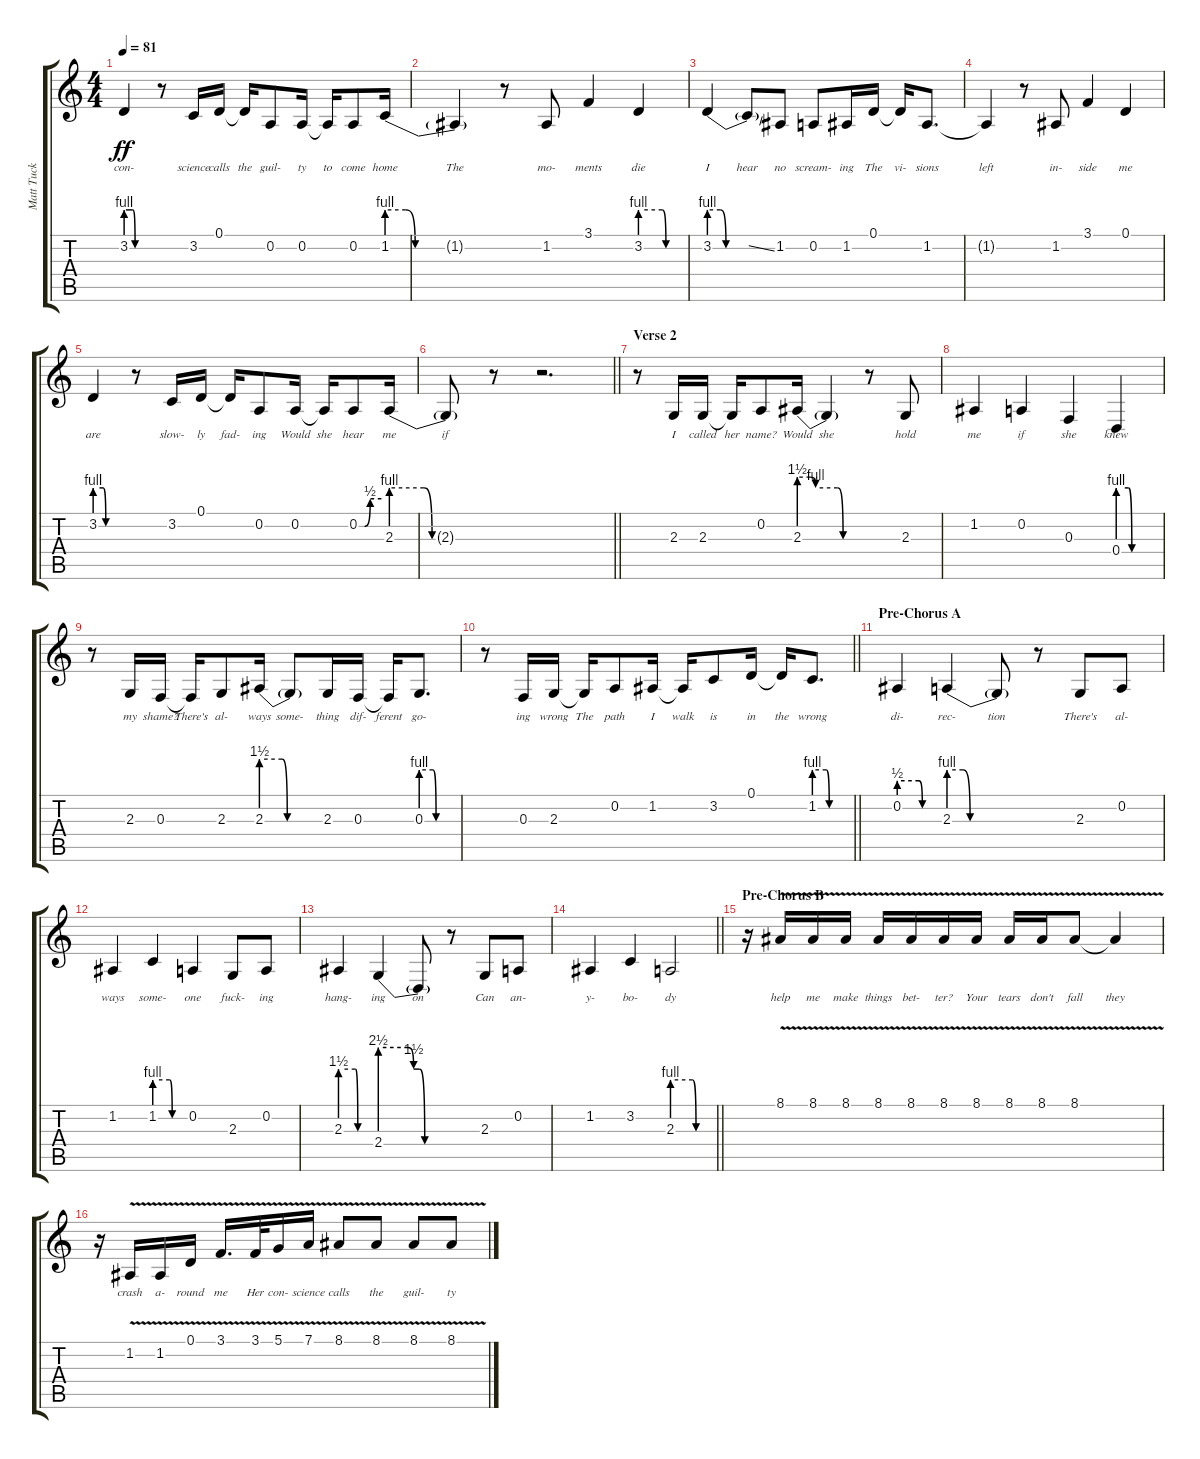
\track ("Matt Tuck (Vocals)" "Matt Tuck ") {instrument tenorsax}
\staff {score tabs}
\tuning (D4 A3 F3 C3 G2 C2) {hide}
\ts (4 4)
\tempo 81
\clef g2
\ks c
3.2{be (custom 0 4 15 4 20 0 60 0)}.4{lyrics (0 "con-") lyrics (1 "") lyrics (2 "") lyrics (3 "") lyrics (4 "") dy ff} r.8 3.2.16{lyrics (0 "science") lyrics (1 "") lyrics (2 "") lyrics (3 "") lyrics (4 "")} 0.1.16{lyrics (0 "calls") lyrics (1 "") lyrics (2 "") lyrics (3 "") lyrics (4 "")} 0.1{t}.16{lyrics (0 "the") lyrics (1 "") lyrics (2 "") lyrics (3 "") lyrics (4 "")} 0.2.8{lyrics (0 "guil-") lyrics (1 "") lyrics (2 "") lyrics (3 "") lyrics (4 "")} 0.2.16{lyrics (0 "ty") lyrics (1 "") lyrics (2 "") lyrics (3 "") lyrics (4 "")} 0.2{t}.16{lyrics (0 "to") lyrics (1 "") lyrics (2 "") lyrics (3 "") lyrics (4 "")} 0.2.8{lyrics (0 "come") lyrics (1 "") lyrics (2 "") lyrics (3 "") lyrics (4 "")} 1.2{be (custom 0 4 10 4 15 0 60 0)}.16{lyrics (0 "home") lyrics (1 "") lyrics (2 "") lyrics (3 "") lyrics (4 "")} |
1.2{t}.4{lyrics (0 "The") lyrics (1 "") lyrics (2 "") lyrics (3 "") lyrics (4 "")} r.8 1.2.8{lyrics (0 "mo-") lyrics (1 "") lyrics (2 "") lyrics (3 "") lyrics (4 "")} 3.1.4{lyrics (0 "ments") lyrics (1 "") lyrics (2 "") lyrics (3 "") lyrics (4 "")} 3.2{be (custom 0 4 30 4 35 0 60 0)}.4{lyrics (0 "die") lyrics (1 "") lyrics (2 "") lyrics (3 "") lyrics (4 "")} |
3.2{be (custom 0 4 10 4 15 0 60 0)}.4{lyrics (0 "I") lyrics (1 "") lyrics (2 "") lyrics (3 "") lyrics (4 "")} 3.2{ss t}.8{lyrics (0 "hear") lyrics (1 "") lyrics (2 "") lyrics (3 "") lyrics (4 "")} 1.2.8{lyrics (0 "no") lyrics (1 "") lyrics (2 "") lyrics (3 "") lyrics (4 "")} 0.2.8{lyrics (0 "scream-") lyrics (1 "") lyrics (2 "") lyrics (3 "") lyrics (4 "")} 1.2.16{lyrics (0 "ing") lyrics (1 "") lyrics (2 "") lyrics (3 "") lyrics (4 "")} 0.1.16{lyrics (0 "The") lyrics (1 "") lyrics (2 "") lyrics (3 "") lyrics (4 "")} 0.1{t}.16{lyrics (0 "vi-") lyrics (1 "") lyrics (2 "") lyrics (3 "") lyrics (4 "")} 1.2.8{d lyrics (0 "sions") lyrics (1 "") lyrics (2 "") lyrics (3 "") lyrics (4 "")} |
1.2{t}.4{lyrics (0 "left") lyrics (1 "") lyrics (2 "") lyrics (3 "") lyrics (4 "")} r.8 1.2.8{lyrics (0 "in-") lyrics (1 "") lyrics (2 "") lyrics (3 "") lyrics (4 "")} 3.1.4{lyrics (0 "side") lyrics (1 "") lyrics (2 "") lyrics (3 "") lyrics (4 "")} 0.1.4{lyrics (0 "me") lyrics (1 "") lyrics (2 "") lyrics (3 "") lyrics (4 "")} |
3.2{be (custom 0 4 15 4 20 0 60 0)}.4{lyrics (0 "are") lyrics (1 "") lyrics (2 "") lyrics (3 "") lyrics (4 "")} r.8 3.2.16{lyrics (0 "slow-") lyrics (1 "") lyrics (2 "") lyrics (3 "") lyrics (4 "")} 0.1.16{lyrics (0 "ly") lyrics (1 "") lyrics (2 "") lyrics (3 "") lyrics (4 "")} 0.1{t}.16{lyrics (0 "fad-") lyrics (1 "") lyrics (2 "") lyrics (3 "") lyrics (4 "")} 0.2.8{lyrics (0 "ing") lyrics (1 "") lyrics (2 "") lyrics (3 "") lyrics (4 "")} 0.2.16{lyrics (0 "Would") lyrics (1 "") lyrics (2 "") lyrics (3 "") lyrics (4 "")} 0.2{t}.16{lyrics (0 "she") lyrics (1 "") lyrics (2 "") lyrics (3 "") lyrics (4 "")} 0.2{be (custom 0 0 15 0 30 2 60 2)}.8{lyrics (0 "hear") lyrics (1 "") lyrics (2 "") lyrics (3 "") lyrics (4 "")} 2.3{be (custom 0 4 20 4 25 0 60 0)}.16{lyrics (0 "me") lyrics (1 "") lyrics (2 "") lyrics (3 "") lyrics (4 "")} |
\barLineRight lightlight
2.3{t}.8{lyrics (0 "if") lyrics (1 "") lyrics (2 "") lyrics (3 "") lyrics (4 "")} r.8 r.2{d} |
\section ("" "Verse 2")
r.8 2.3.16{lyrics (0 "I") lyrics (1 "") lyrics (2 "") lyrics (3 "") lyrics (4 "")} 2.3.16{lyrics (0 "called") lyrics (1 "") lyrics (2 "") lyrics (3 "") lyrics (4 "")} 2.3{t}.16{lyrics (0 "her") lyrics (1 "") lyrics (2 "") lyrics (3 "") lyrics (4 "")} 0.2.8{lyrics (0 "name?") lyrics (1 "") lyrics (2 "") lyrics (3 "") lyrics (4 "")} 2.3{be (custom 0 6 10 6 15 4 35 4 40 0 60 0)}.16{lyrics (0 "Would") lyrics (1 "") lyrics (2 "") lyrics (3 "") lyrics (4 "")} 2.3{t}.4{lyrics (0 "she") lyrics (1 "") lyrics (2 "") lyrics (3 "") lyrics (4 "")} r.8 2.3.8{lyrics (0 "hold") lyrics (1 "") lyrics (2 "") lyrics (3 "") lyrics (4 "")} |
1.2.4{lyrics (0 "me") lyrics (1 "") lyrics (2 "") lyrics (3 "") lyrics (4 "")} 0.2.4{lyrics (0 "if") lyrics (1 "") lyrics (2 "") lyrics (3 "") lyrics (4 "")} 0.3.4{lyrics (0 "she") lyrics (1 "") lyrics (2 "") lyrics (3 "") lyrics (4 "")} 0.4{be (custom 0 4 15 4 20 0 60 0)}.4{lyrics (0 "knew") lyrics (1 "") lyrics (2 "") lyrics (3 "") lyrics (4 "")} |
r.8 2.3.16{lyrics (0 "my") lyrics (1 "") lyrics (2 "") lyrics (3 "") lyrics (4 "")} 0.3.16{lyrics (0 "shame?") lyrics (1 "") lyrics (2 "") lyrics (3 "") lyrics (4 "")} 0.3{t}.16{lyrics (0 "There's") lyrics (1 "") lyrics (2 "") lyrics (3 "") lyrics (4 "")} 2.3.8{lyrics (0 "al-") lyrics (1 "") lyrics (2 "") lyrics (3 "") lyrics (4 "")} 2.3{be (custom 0 6 20 6 25 0 60 0)}.16{lyrics (0 "ways") lyrics (1 "") lyrics (2 "") lyrics (3 "") lyrics (4 "")} 2.3{t}.8{lyrics (0 "some-") lyrics (1 "") lyrics (2 "") lyrics (3 "") lyrics (4 "")} 2.3.16{lyrics (0 "thing") lyrics (1 "") lyrics (2 "") lyrics (3 "") lyrics (4 "")} 0.3.16{lyrics (0 "dif-") lyrics (1 "") lyrics (2 "") lyrics (3 "") lyrics (4 "")} 0.3{t}.16{lyrics (0 "ferent") lyrics (1 "") lyrics (2 "") lyrics (3 "") lyrics (4 "")} 0.3{be (custom 0 4 20 4 25 0 60 0)}.8{d lyrics (0 "go-") lyrics (1 "") lyrics (2 "") lyrics (3 "") lyrics (4 "")} |
\barLineRight lightlight
r.8 0.3.16{lyrics (0 "ing") lyrics (1 "") lyrics (2 "") lyrics (3 "") lyrics (4 "")} 2.3.16{lyrics (0 "wrong") lyrics (1 "") lyrics (2 "") lyrics (3 "") lyrics (4 "")} 2.3{t}.16{lyrics (0 "The") lyrics (1 "") lyrics (2 "") lyrics (3 "") lyrics (4 "")} 0.2.8{lyrics (0 "path") lyrics (1 "") lyrics (2 "") lyrics (3 "") lyrics (4 "")} 1.2.16{lyrics (0 "I") lyrics (1 "") lyrics (2 "") lyrics (3 "") lyrics (4 "")} 1.2{t}.16{lyrics (0 "walk") lyrics (1 "") lyrics (2 "") lyrics (3 "") lyrics (4 "")} 3.2.8{lyrics (0 "is") lyrics (1 "") lyrics (2 "") lyrics (3 "") lyrics (4 "")} 0.1.16{lyrics (0 "in") lyrics (1 "") lyrics (2 "") lyrics (3 "") lyrics (4 "")} 0.1{t}.16{lyrics (0 "the") lyrics (1 "") lyrics (2 "") lyrics (3 "") lyrics (4 "")} 1.2{be (custom 0 4 20 4 25 0 60 0)}.8{d lyrics (0 "wrong") lyrics (1 "") lyrics (2 "") lyrics (3 "") lyrics (4 "")} |
\section ("" "Pre-Chorus A")
0.2{be (custom 0 2 30 2 35 0 60 0)}.4{lyrics (0 "di-") lyrics (1 "") lyrics (2 "") lyrics (3 "") lyrics (4 "")} 2.3{be (custom 0 4 10 4 15 0 60 0)}.4{lyrics (0 "rec-") lyrics (1 "") lyrics (2 "") lyrics (3 "") lyrics (4 "")} 2.3{t}.8{lyrics (0 "tion") lyrics (1 "") lyrics (2 "") lyrics (3 "") lyrics (4 "")} r.8 2.3.8{lyrics (0 "There's") lyrics (1 "") lyrics (2 "") lyrics (3 "") lyrics (4 "")} 0.2.8{lyrics (0 "al-") lyrics (1 "") lyrics (2 "") lyrics (3 "") lyrics (4 "")} |
1.2.4{lyrics (0 "ways") lyrics (1 "") lyrics (2 "") lyrics (3 "") lyrics (4 "")} 1.2{be (custom 0 4 30 4 35 0 60 0)}.4{lyrics (0 "some-") lyrics (1 "") lyrics (2 "") lyrics (3 "") lyrics (4 "")} 0.2.4{lyrics (0 "one") lyrics (1 "") lyrics (2 "") lyrics (3 "") lyrics (4 "")} 2.3.8{lyrics (0 "fuck-") lyrics (1 "") lyrics (2 "") lyrics (3 "") lyrics (4 "")} 0.2.8{lyrics (0 "ing") lyrics (1 "") lyrics (2 "") lyrics (3 "") lyrics (4 "")} |
2.3{be (custom 0 6 30 6 35 0 60 0)}.4{lyrics (0 "hang-") lyrics (1 "") lyrics (2 "") lyrics (3 "") lyrics (4 "")} 2.4{be (custom 0 10 25 10 30 6 35 6 40 0 60 0)}.4{lyrics (0 "ing") lyrics (1 "") lyrics (2 "") lyrics (3 "") lyrics (4 "")} 2.4{t}.8{lyrics (0 "on") lyrics (1 "") lyrics (2 "") lyrics (3 "") lyrics (4 "")} r.8 2.3.8{lyrics (0 "Can") lyrics (1 "") lyrics (2 "") lyrics (3 "") lyrics (4 "")} 0.2.8{lyrics (0 "an-") lyrics (1 "") lyrics (2 "") lyrics (3 "") lyrics (4 "")} |
\barLineRight lightlight
1.2.4{lyrics (0 "y-") lyrics (1 "") lyrics (2 "") lyrics (3 "") lyrics (4 "")} 3.2.4{lyrics (0 "bo-") lyrics (1 "") lyrics (2 "") lyrics (3 "") lyrics (4 "")} 2.3{be (custom 0 4 30 4 35 0 60 0)}.2{lyrics (0 "dy") lyrics (1 "") lyrics (2 "") lyrics (3 "") lyrics (4 "")} |
\section ("" "Pre-Chorus B")
r.16 8.1{v}.16{lyrics (0 "help") lyrics (1 "") lyrics (2 "") lyrics (3 "") lyrics (4 "")} 8.1{v}.16{lyrics (0 "me") lyrics (1 "") lyrics (2 "") lyrics (3 "") lyrics (4 "")} 8.1{v}.16{lyrics (0 "make") lyrics (1 "") lyrics (2 "") lyrics (3 "") lyrics (4 "")} 8.1{v}.16{lyrics (0 "things") lyrics (1 "") lyrics (2 "") lyrics (3 "") lyrics (4 "")} 8.1{v}.16{lyrics (0 "bet-") lyrics (1 "") lyrics (2 "") lyrics (3 "") lyrics (4 "")} 8.1{v}.16{lyrics (0 "ter?") lyrics (1 "") lyrics (2 "") lyrics (3 "") lyrics (4 "")} 8.1{v}.16{lyrics (0 "Your") lyrics (1 "") lyrics (2 "") lyrics (3 "") lyrics (4 "")} 8.1{v}.16{lyrics (0 "tears") lyrics (1 "") lyrics (2 "") lyrics (3 "") lyrics (4 "")} 8.1{v}.16{lyrics (0 "don't") lyrics (1 "") lyrics (2 "") lyrics (3 "") lyrics (4 "")} 8.1{v}.8{lyrics (0 "fall") lyrics (1 "") lyrics (2 "") lyrics (3 "") lyrics (4 "")} 8.1{t}.4{lyrics (0 "they") lyrics (1 "") lyrics (2 "") lyrics (3 "") lyrics (4 "")} |
r.16 1.2{v}.16{lyrics (0 "crash") lyrics (1 "") lyrics (2 "") lyrics (3 "") lyrics (4 "")} 1.2{v}.16{lyrics (0 "a-") lyrics (1 "") lyrics (2 "") lyrics (3 "") lyrics (4 "")} 0.1{v}.16{lyrics (0 "round") lyrics (1 "") lyrics (2 "") lyrics (3 "") lyrics (4 "")} 3.1{v}.16{d lyrics (0 "me") lyrics (1 "") lyrics (2 "") lyrics (3 "") lyrics (4 "")} 3.1{v}.32{lyrics (0 "Her") lyrics (1 "") lyrics (2 "") lyrics (3 "") lyrics (4 "")} 5.1{v}.16{lyrics (0 "con-") lyrics (1 "") lyrics (2 "") lyrics (3 "") lyrics (4 "")} 7.1{v}.16{lyrics (0 "science") lyrics (1 "") lyrics (2 "") lyrics (3 "") lyrics (4 "")} 8.1{v}.8{lyrics (0 "calls") lyrics (1 "") lyrics (2 "") lyrics (3 "") lyrics (4 "")} 8.1{v}.8{lyrics (0 "the") lyrics (1 "") lyrics (2 "") lyrics (3 "") lyrics (4 "")} 8.1{v}.8{lyrics (0 "guil-") lyrics (1 "") lyrics (2 "") lyrics (3 "") lyrics (4 "")} 8.1{v}.8{lyrics (0 "ty") lyrics (1 "") lyrics (2 "") lyrics (3 "") lyrics (4 "")}
